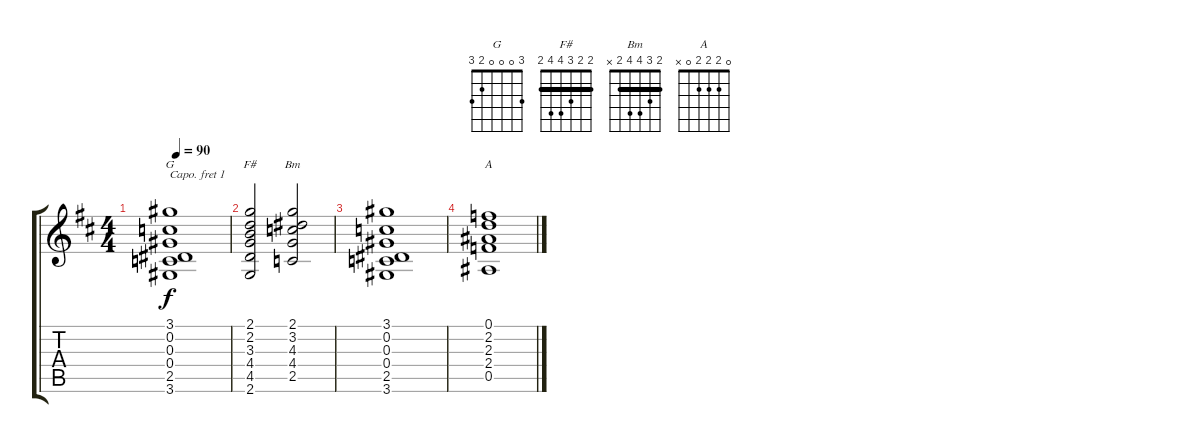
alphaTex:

\track "" {instrument acousticguitarsteel}
\staff {score tabs}
\capo 1
\tuning (E4 B3 G3 D3 A2 E2) {hide}
\chord ("G" 3 0 0 0 2 3)
\chord ("F#" 2 2 3 4 4 2) {barre 2}
\chord ("Bm" 2 3 4 4 2 x) {barre 2}
\chord ("A" 0 2 2 2 0 x)
\ts (4 4)
\tempo 90
\clef g2
\ks d
(3.1 0.2 0.3 0.4 2.5 3.6).1{ch "G" dy f} |
(2.1 2.2 3.3 4.4 4.5 2.6).2{ch "F#"} (2.1 3.2 4.3 4.4 2.5).2{ch "Bm"} |
(3.1 0.2 0.3 0.4 2.5 3.6).1 |
(0.1 2.2 2.3 2.4 0.5).1{ch "A"}
